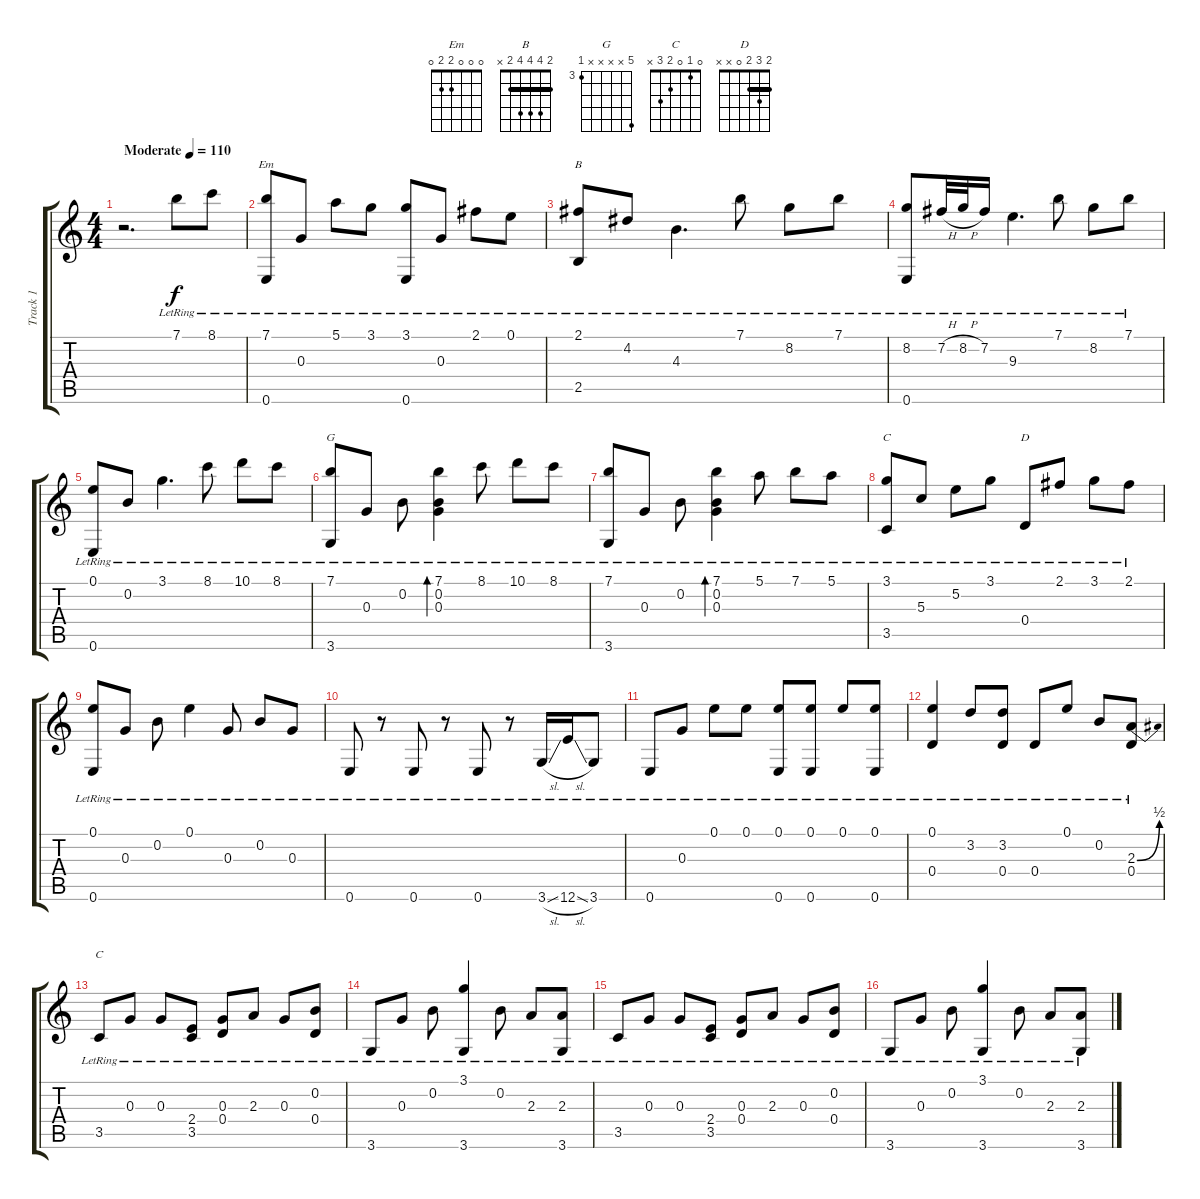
\track ("Track 1" "Track 1") {instrument acousticguitarnylon}
\staff {score tabs}
\tuning (E4 B3 G3 D3 A2 E2) {hide}
\chord ("Em" 0 0 0 2 2 0)
\chord ("B" 2 4 4 4 2 x) {barre 2}
\chord ("G" 7 x x x x 3) {firstfret 3}
\chord ("C" 3 5 5 5 3 x) {barre 3}
\chord ("D" 2 3 2 0 x x) {barre 2}
\chord ("C" 0 1 0 2 3 x)
\ts (4 4)
\tempo (110 "Moderate")
\clef g2
\ks c
r.2{d dy f instrument acousticguitarnylon} 7.1{lr}.8 8.1{lr}.8 |
(7.1{lr} 0.6{lr}).8{ch "Em"} 0.3{lr}.8 5.1{lr}.8 3.1{lr}.8 (3.1{lr} 0.6{lr}).8 0.3{lr}.8 2.1{lr}.8 0.1{lr}.8 |
(2.1{lr} 2.5{lr}).8{ch "B"} 4.2{lr}.8 4.3{lr}.4{d} 7.1{lr}.8 8.2{lr}.8 7.1{lr}.8 |
(8.2{lr} 0.6{lr}).8 7.2{h lr}.32 8.2{h lr}.32 7.2{lr}.16 9.3{lr}.4{d} 7.1{lr}.8 8.2{lr}.8 7.1{lr}.8 |
(0.1{lr} 0.6{lr}).8 0.2{lr}.8 3.1{lr}.4{d} 8.1{lr}.8 10.1{lr}.8 8.1{lr}.8 |
(7.1{lr} 3.6{lr}).8{ch "G"} 0.3{lr}.8 0.2{lr}.8 (7.1{lr} 0.2{lr} 0.3{lr}).4{bd 240} 8.1{lr}.8 10.1{lr}.8 8.1{lr}.8 |
(7.1{lr} 3.6{lr}).8 0.3{lr}.8 0.2{lr}.8 (7.1{lr} 0.2{lr} 0.3{lr}).4{bd 240} 5.1{lr}.8 7.1{lr}.8 5.1{lr}.8 |
(3.1{lr} 3.5{lr}).8{ch "C"} 5.3{lr}.8 5.2{lr}.8 3.1{lr}.8 0.4{lr}.8{ch "D"} 2.1{lr}.8 3.1{lr}.8 2.1{lr}.8 |
(0.1{lr} 0.6{lr}).8 0.3{lr}.8 0.2{lr}.8 0.1{lr}.4 0.3{lr}.8 0.2{lr}.8 0.3{lr}.8 |
0.6{lr}.8 r.8 0.6{lr}.8 r.8 0.6{lr}.8 r.8 3.6{sl lr}.16 12.6{sl lr}.16 3.6{lr}.8 |
0.6{lr}.8 0.3{lr}.8 0.1{lr}.8 0.1{lr}.8 (0.1{lr} 0.6{lr}).8 (0.1{lr} 0.6{lr}).8 0.1{lr}.8 (0.1{lr} 0.6{lr}).8 |
(0.1{lr} 0.4{lr}).4 3.2{lr}.8 (3.2{lr} 0.4{lr}).8 0.4{lr}.8 0.1{lr}.8 0.2{lr}.8 (2.3{be (bend 0 0 60 2) lr} 0.4{lr}).8 |
3.5{lr}.8{ch "C"} 0.3{lr}.8 0.3{lr}.8 (2.4{lr} 3.5{lr}).8 (0.3{lr} 0.4{lr}).8 2.3{lr}.8 0.3{lr}.8 (0.2{lr} 0.4{lr}).8 |
3.6{lr}.8 0.3{lr}.8 0.2{lr}.8 (3.1{lr} 3.6{lr}).4 0.2{lr}.8 2.3{lr}.8 (2.3{lr} 3.6{lr}).8 |
3.5{lr}.8 0.3{lr}.8 0.3{lr}.8 (2.4{lr} 3.5{lr}).8 (0.3{lr} 0.4{lr}).8 2.3{lr}.8 0.3{lr}.8 (0.2{lr} 0.4{lr}).8 |
3.6{lr}.8 0.3{lr}.8 0.2{lr}.8 (3.1{lr} 3.6{lr}).4 0.2{lr}.8 2.3{lr}.8 (2.3{lr} 3.6{lr}).8
